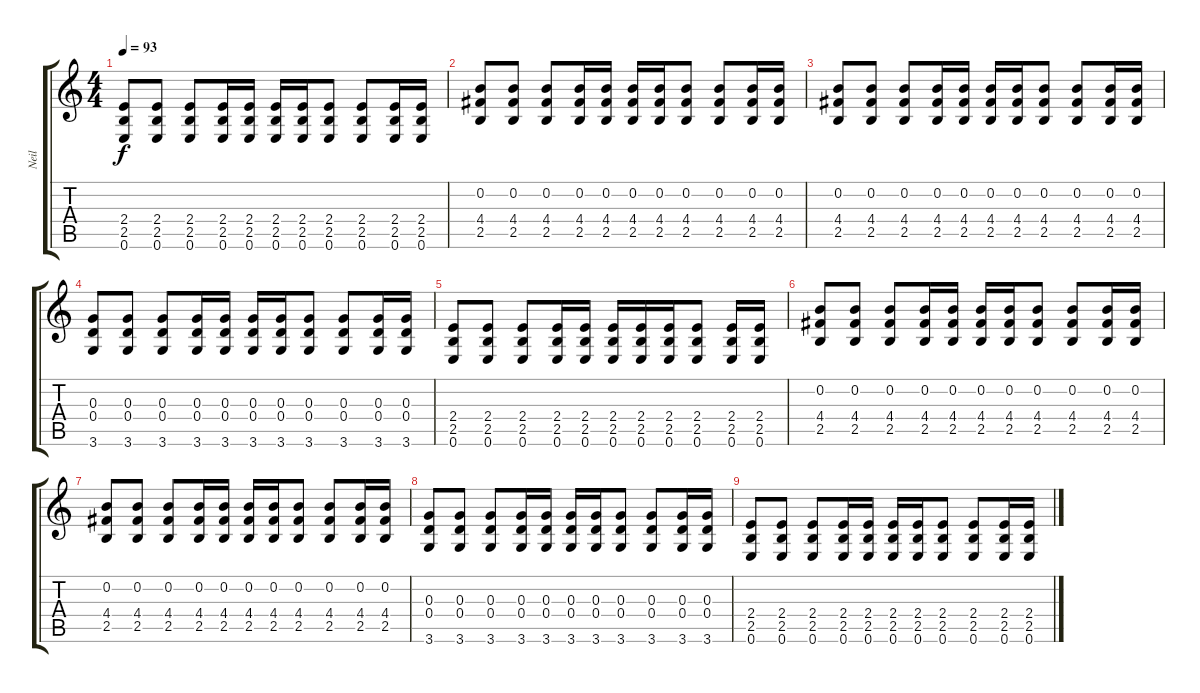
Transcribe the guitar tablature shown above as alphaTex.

\track ("Neil" "Neil") {instrument overdrivenguitar}
\staff {score tabs}
\tuning (E4 B3 G3 D3 A2 E2) {hide}
\ts (4 4)
\tempo 93
\clef g2
\ks c
(2.4 2.5 0.6).8{dy f} (2.4 2.5 0.6).8 (2.4 2.5 0.6).8 (2.4 2.5 0.6).16 (2.4 2.5 0.6).16 (2.4 2.5 0.6).16 (2.4 2.5 0.6).16 (2.4 2.5 0.6).8 (2.4 2.5 0.6).8 (2.4 2.5 0.6).16 (2.4 2.5 0.6).16 |
(0.2 4.4 2.5).8 (0.2 4.4 2.5).8 (0.2 4.4 2.5).8 (0.2 4.4 2.5).16 (0.2 4.4 2.5).16 (0.2 4.4 2.5).16 (0.2 4.4 2.5).16 (0.2 4.4 2.5).8 (0.2 4.4 2.5).8 (0.2 4.4 2.5).16 (0.2 4.4 2.5).16 |
(0.2 4.4 2.5).8 (0.2 4.4 2.5).8 (0.2 4.4 2.5).8 (0.2 4.4 2.5).16 (0.2 4.4 2.5).16 (0.2 4.4 2.5).16 (0.2 4.4 2.5).16 (0.2 4.4 2.5).8 (0.2 4.4 2.5).8 (0.2 4.4 2.5).16 (0.2 4.4 2.5).16 |
(0.3 0.4 3.6).8 (0.3 0.4 3.6).8 (0.3 0.4 3.6).8 (0.3 0.4 3.6).16 (0.3 0.4 3.6).16 (0.3 0.4 3.6).16 (0.3 0.4 3.6).16 (0.3 0.4 3.6).8 (0.3 0.4 3.6).8 (0.3 0.4 3.6).16 (0.3 0.4 3.6).16 |
(2.4 2.5 0.6).8 (2.4 2.5 0.6).8 (2.4 2.5 0.6).8 (2.4 2.5 0.6).16 (2.4 2.5 0.6).16 (2.4 2.5 0.6).16 (2.4 2.5 0.6).16 (2.4 2.5 0.6).16 (2.4 2.5 0.6).8 (2.4 2.5 0.6).16 (2.4 2.5 0.6).16 |
(0.2 4.4 2.5).8 (0.2 4.4 2.5).8 (0.2 4.4 2.5).8 (0.2 4.4 2.5).16 (0.2 4.4 2.5).16 (0.2 4.4 2.5).16 (0.2 4.4 2.5).16 (0.2 4.4 2.5).8 (0.2 4.4 2.5).8 (0.2 4.4 2.5).16 (0.2 4.4 2.5).16 |
(0.2 4.4 2.5).8 (0.2 4.4 2.5).8 (0.2 4.4 2.5).8 (0.2 4.4 2.5).16 (0.2 4.4 2.5).16 (0.2 4.4 2.5).16 (0.2 4.4 2.5).16 (0.2 4.4 2.5).8 (0.2 4.4 2.5).8 (0.2 4.4 2.5).16 (0.2 4.4 2.5).16 |
(0.3 0.4 3.6).8 (0.3 0.4 3.6).8 (0.3 0.4 3.6).8 (0.3 0.4 3.6).16 (0.3 0.4 3.6).16 (0.3 0.4 3.6).16 (0.3 0.4 3.6).16 (0.3 0.4 3.6).8 (0.3 0.4 3.6).8 (0.3 0.4 3.6).16 (0.3 0.4 3.6).16 |
(2.4 2.5 0.6).8 (2.4 2.5 0.6).8 (2.4 2.5 0.6).8 (2.4 2.5 0.6).16 (2.4 2.5 0.6).16 (2.4 2.5 0.6).16 (2.4 2.5 0.6).16 (2.4 2.5 0.6).8 (2.4 2.5 0.6).8 (2.4 2.5 0.6).16 (2.4 2.5 0.6).16
